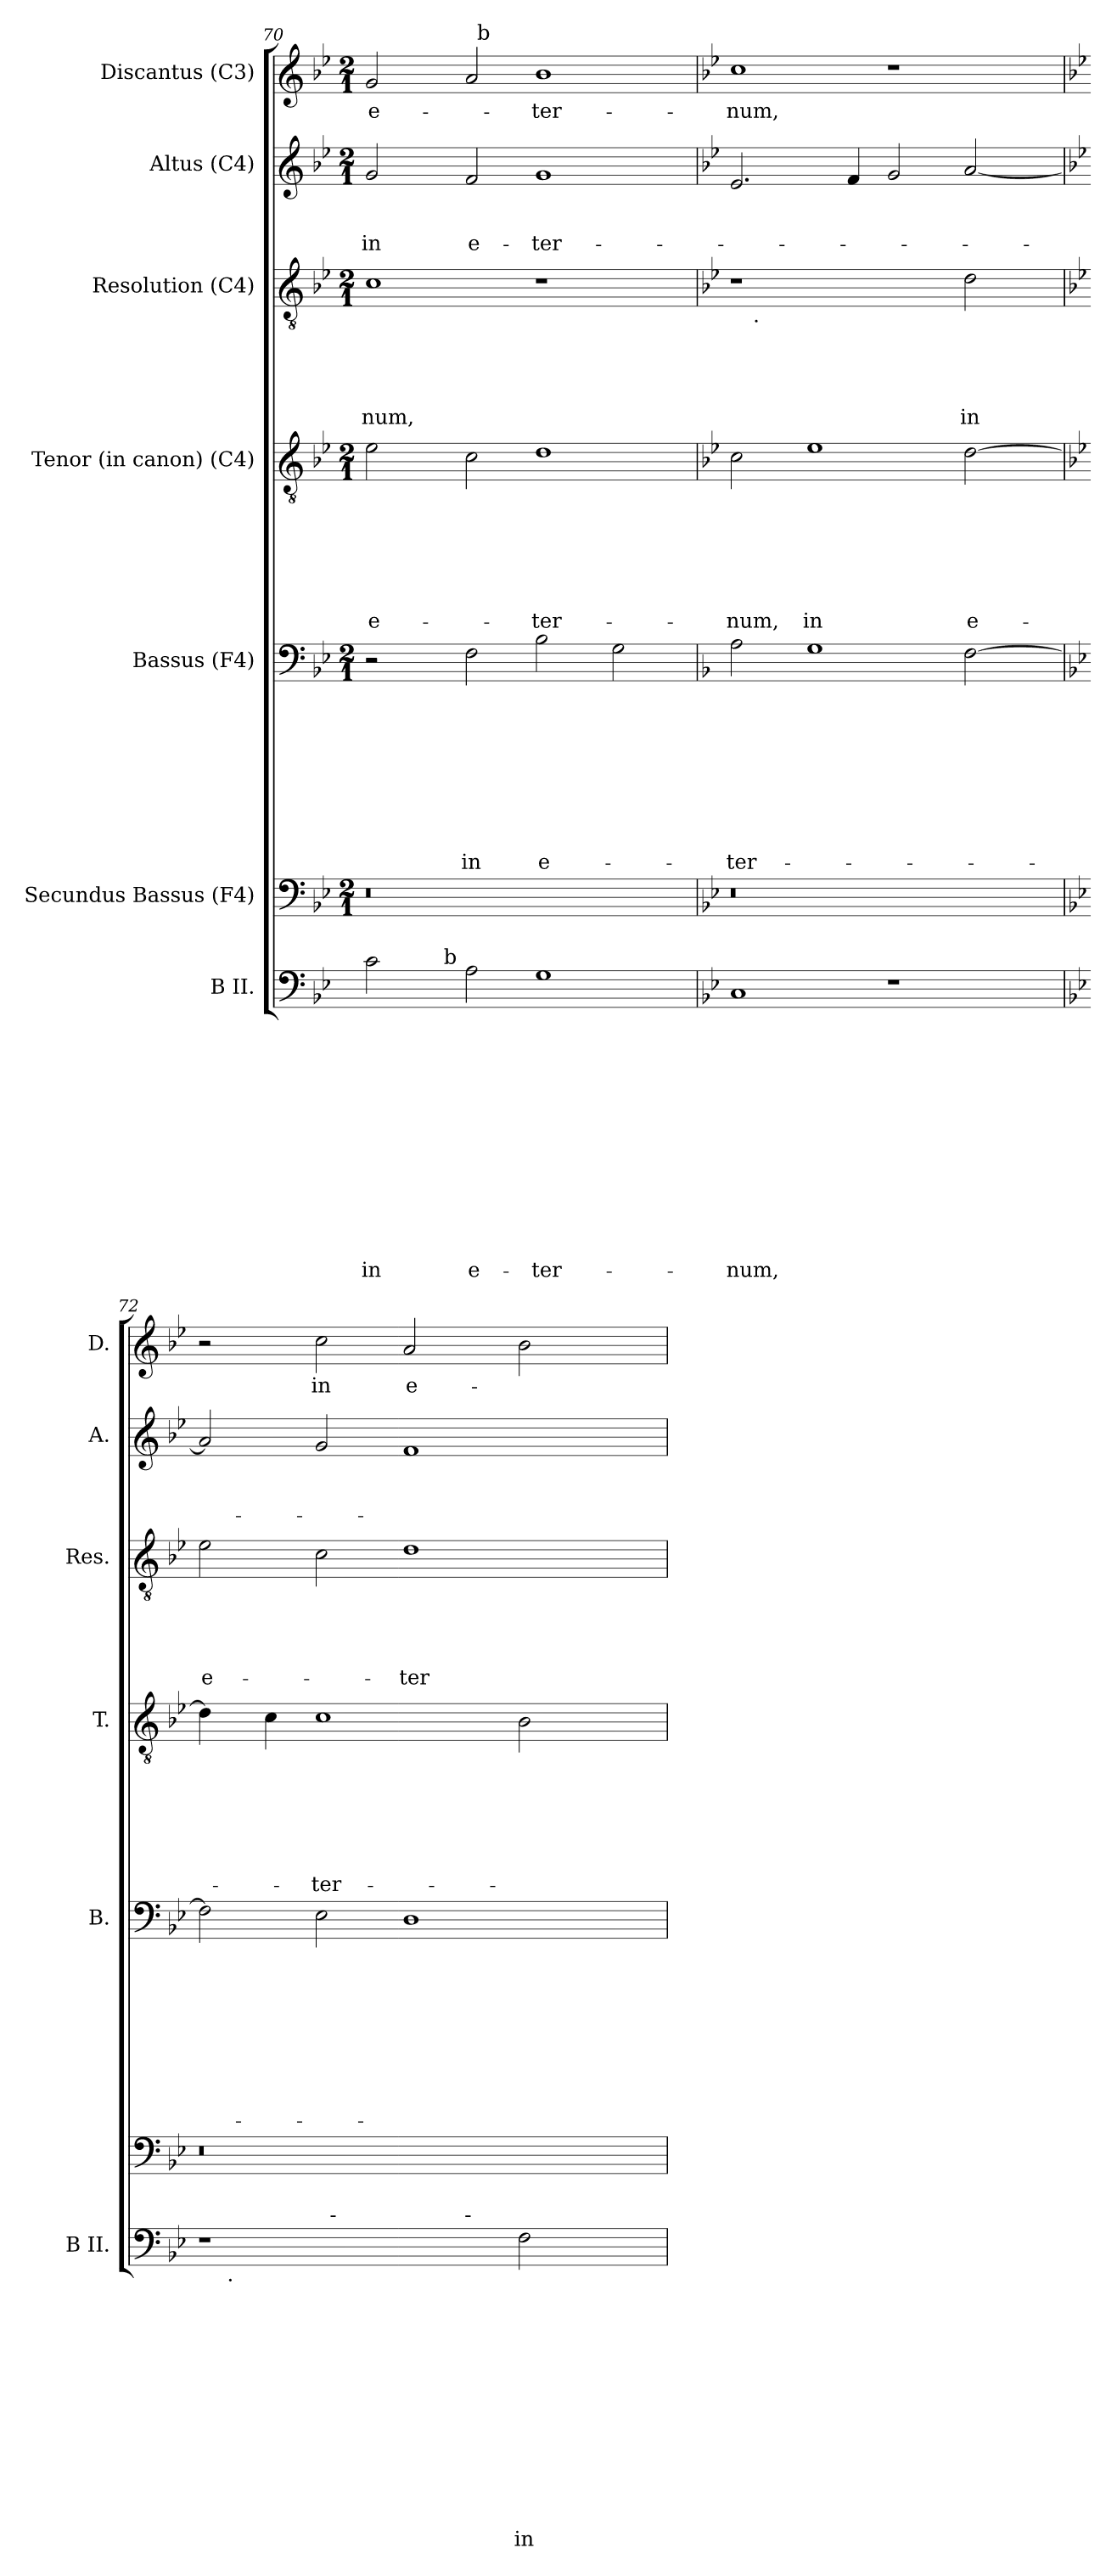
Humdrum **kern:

**kern	**text	**text	**text	**text	**text	**text	**text	**text	**text	**text	**text	**text	**text	**kern	**kern	**text	**text	**text	**text	**text	**text	**text	**text	**text	**kern	**text	**text	**text	**text	**text	**text	**text	**kern	**text	**text	**text	**text	**text	**kern	**text	**text	**text	**kern	**text
*part7	*part7	*part7	*part7	*part7	*part7	*part7	*part7	*part7	*part7	*part7	*part7	*part7	*part7	*part6	*part5	*part5	*part5	*part5	*part5	*part5	*part5	*part5	*part5	*part5	*part4	*part4	*part4	*part4	*part4	*part4	*part4	*part4	*part3	*part3	*part3	*part3	*part3	*part3	*part2	*part2	*part2	*part2	*part1	*part1
*staff7	*staff7	*staff7	*staff7	*staff7	*staff7	*staff7	*staff7	*staff7	*staff7	*staff7	*staff7	*staff7	*staff7	*staff6	*staff5	*staff5	*staff5	*staff5	*staff5	*staff5	*staff5	*staff5	*staff5	*staff5	*staff4	*staff4	*staff4	*staff4	*staff4	*staff4	*staff4	*staff4	*staff3	*staff3	*staff3	*staff3	*staff3	*staff3	*staff2	*staff2	*staff2	*staff2	*staff1	*staff1
*I"B II.	*	*	*	*	*	*	*	*	*	*	*	*	*	*I"Secundus Bassus (F4)	*I"Bassus (F4)	*	*	*	*	*	*	*	*	*	*I"Tenor (in canon) (C4)	*	*	*	*	*	*	*	*I"Resolution (C4)	*	*	*	*	*	*I"Altus (C4)	*	*	*	*I"Discantus (C3)	*
*I'B II.	*	*	*	*	*	*	*	*	*	*	*	*	*	*	*I'B.	*	*	*	*	*	*	*	*	*	*I'T.	*	*	*	*	*	*	*	*I'Res.	*	*	*	*	*	*I'A.	*	*	*	*I'D.	*
*clefF4	*	*	*	*	*	*	*	*	*	*	*	*	*	*clefF4	*clefF4	*	*	*	*	*	*	*	*	*	*clefGv2	*	*	*	*	*	*	*	*clefGv2	*	*	*	*	*	*clefG2	*	*	*	*clefG2	*
*k[b-e-]	*	*	*	*	*	*	*	*	*	*	*	*	*	*k[b-e-]	*k[b-e-]	*	*	*	*	*	*	*	*	*	*k[b-e-]	*	*	*	*	*	*	*	*k[b-e-]	*	*	*	*	*	*k[b-e-]	*	*	*	*k[b-e-]	*
*B-:	*	*	*	*	*	*	*	*	*	*	*	*	*	*B-:	*B-:	*	*	*	*	*	*	*	*	*	*B-:	*	*	*	*	*	*	*	*B-:	*	*	*	*	*	*B-:	*	*	*	*B-:	*
*	*	*	*	*	*	*	*	*	*	*	*	*	*	*M2/1	*M2/1	*	*	*	*	*	*	*	*	*	*M2/1	*	*	*	*	*	*	*	*M2/1	*	*	*	*	*	*M2/1	*	*	*	*M2/1	*
=70	=70	=70	=70	=70	=70	=70	=70	=70	=70	=70	=70	=70	=70	=70	=70	=70	=70	=70	=70	=70	=70	=70	=70	=70	=70	=70	=70	=70	=70	=70	=70	=70	=70	=70	=70	=70	=70	=70	=70	=70	=70	=70	=70	=70
!	!	!	!	!	!	!	!	!	!	!	!	!	!LO:LY:b	!	!	!	!	!	!	!	!	!	!	!	!	!	!	!	!	!	!	!LO:LY:b:rj	!	!	!	!	!	!LO:LY:b	!	!	!	!LO:LY:b	!	!LO:LY:b:rj
*^	*	*	*	*	*	*	*	*	*	*	*	*	*	*	*	*	*	*	*	*	*	*	*	*	*	*	*	*	*	*	*	*	*	*	*	*	*	*	*	*	*	*	*^	*
2c\	4ryy	.	.	.	.	.	.	.	.	.	.	.	.	in	0r	2r	.	.	.	.	.	.	.	.	.	2e-\	.	.	.	.	.	.	e-	1c	.	.	.	.	-num,	2g/	.	.	in	2g/	2ryy	e-
.	8ryy	.	.	.	.	.	.	.	.	.	.	.	.	.	.	.	.	.	.	.	.	.	.	.	.	.	.	.	.	.	.	.	.	.	.	.	.	.	.	.	.	.	.	.	.	.
.	32ryy	.	.	.	.	.	.	.	.	.	.	.	.	.	.	.	.	.	.	.	.	.	.	.	.	.	.	.	.	.	.	.	.	.	.	.	.	.	.	.	.	.	.	.	.	.
!	!LO:TX:a:t=b	!	!	!	!	!	!	!	!	!	!	!	!	!	!	!	!	!	!	!	!	!	!	!	!	!	!	!	!	!	!	!	!	!	!	!	!	!	!	!	!	!	!	!	!	!
.	1ryy	.	.	.	.	.	.	.	.	.	.	.	.	.	.	.	.	.	.	.	.	.	.	.	.	.	.	.	.	.	.	.	.	.	.	.	.	.	.	.	.	.	.	.	.	.
!	!	!	!	!	!	!	!	!	!	!	!	!	!	!LO:LY:b	!	!	!	!	!	!	!	!	!	!	!LO:LY:b	!	!	!	!	!	!	!	!	!	!	!	!	!	!	!	!	!	!LO:LY:b	!	!	!
2A\	.	.	.	.	.	.	.	.	.	.	.	.	.	e-	.	2F\	.	.	.	.	.	.	.	.	in	2c\	.	.	.	.	.	.	.	.	.	.	.	.	.	2f/	.	.	e-	2a/	32ryy	.
!	!	!	!	!	!	!	!	!	!	!	!	!	!	!	!	!	!	!	!	!	!	!	!	!	!	!	!	!	!	!	!	!	!	!	!	!	!	!	!	!	!	!	!	!	!LO:TX:a:t=b	!
.	.	.	.	.	.	.	.	.	.	.	.	.	.	.	.	.	.	.	.	.	.	.	.	.	.	.	.	.	.	.	.	.	.	.	.	.	.	.	.	.	.	.	.	.	1ryy	.
!	!	!	!	!	!	!	!	!	!	!	!	!	!	!LO:LY:b	!	!	!	!	!	!	!	!	!	!	!LO:LY:b:rj	!	!	!	!	!	!	!	!LO:LY:b	!	!	!	!	!	!	!	!	!	!LO:LY:b	!	!	!LO:LY:b
1G	.	.	.	.	.	.	.	.	.	.	.	.	.	-ter-	.	2B-\	.	.	.	.	.	.	.	.	e-	1d	.	.	.	.	.	.	-ter-	1r	.	.	.	.	.	1g	.	.	-ter-	1b-	.	-ter-
.	2ryy	.	.	.	.	.	.	.	.	.	.	.	.	.	.	.	.	.	.	.	.	.	.	.	.	.	.	.	.	.	.	.	.	.	.	.	.	.	.	.	.	.	.	.	.	.
.	.	.	.	.	.	.	.	.	.	.	.	.	.	.	.	2G\	.	.	.	.	.	.	.	.	.	.	.	.	.	.	.	.	.	.	.	.	.	.	.	.	.	.	.	.	.	.
.	.	.	.	.	.	.	.	.	.	.	.	.	.	.	.	.	.	.	.	.	.	.	.	.	.	.	.	.	.	.	.	.	.	.	.	.	.	.	.	.	.	.	.	.	4...ryy	.
.	16.ryy	.	.	.	.	.	.	.	.	.	.	.	.	.	.	.	.	.	.	.	.	.	.	.	.	.	.	.	.	.	.	.	.	.	.	.	.	.	.	.	.	.	.	.	.	.
*v	*v	*	*	*	*	*	*	*	*	*	*	*	*	*	*	*	*	*	*	*	*	*	*	*	*	*	*	*	*	*	*	*	*	*	*	*	*	*	*	*	*	*	*	*v	*v	*
=71	=71	=71	=71	=71	=71	=71	=71	=71	=71	=71	=71	=71	=71	=71	=71	=71	=71	=71	=71	=71	=71	=71	=71	=71	=71	=71	=71	=71	=71	=71	=71	=71	=71	=71	=71	=71	=71	=71	=71	=71	=71	=71	=71	=71
*	*	*	*	*	*	*	*	*	*	*	*	*	*	*	*k[b-]	*	*	*	*	*	*	*	*	*	*	*	*	*	*	*	*	*	*	*	*	*	*	*	*	*	*	*	*	*
*	*	*	*	*	*	*	*	*	*	*	*	*	*	*	*F:	*	*	*	*	*	*	*	*	*	*	*	*	*	*	*	*	*	*	*	*	*	*	*	*	*	*	*	*	*
*^	*	*	*	*	*	*	*	*	*	*	*	*	*	*	*	*	*	*	*	*	*	*	*	*	*	*	*	*	*	*	*	*	*	*	*	*	*	*	*	*	*	*	*^	*
!	!	!	!	!	!	!	!	!	!	!	!	!	!	!LO:LY:b	!	!	!	!	!	!	!	!	!	!	!LO:LY:b	!	!	!	!	!	!	!	!LO:LY:b	!	!	!	!	!	!	!	!	!	!	!	!	!LO:LY:b
*v	*v	*	*	*	*	*	*	*	*	*	*	*	*	*	*	*	*	*	*	*	*	*	*	*	*	*	*	*	*	*	*	*	*	*^	*	*	*	*	*	*	*	*	*	*v	*v	*
1C	.	.	.	.	.	.	.	.	.	.	.	.	-num,	0r	2A\	.	.	.	.	.	.	.	.	-ter-	2c\	.	.	.	.	.	.	-num,	1r	16.ryy	.	.	.	.	.	2.e-/	.	.	.	1cc	-num,
!	!	!	!	!	!	!	!	!	!	!	!	!	!	!	!	!	!	!	!	!	!	!	!	!	!	!	!	!	!	!	!	!	!	!LO:TX:b:t=.	!	!	!	!	!	!	!	!	!	!	!
.	.	.	.	.	.	.	.	.	.	.	.	.	.	.	.	.	.	.	.	.	.	.	.	.	.	.	.	.	.	.	.	.	.	1ryy	.	.	.	.	.	.	.	.	.	.	.
!	!	!	!	!	!	!	!	!	!	!	!	!	!	!	!	!	!	!	!	!	!	!	!	!	!	!	!	!	!	!	!	!LO:LY:b	!	!	!	!	!	!	!	!	!	!	!	!	!
.	.	.	.	.	.	.	.	.	.	.	.	.	.	.	1G	.	.	.	.	.	.	.	.	.	1e-	.	.	.	.	.	.	in	.	.	.	.	.	.	.	.	.	.	.	.	.
.	.	.	.	.	.	.	.	.	.	.	.	.	.	.	.	.	.	.	.	.	.	.	.	.	.	.	.	.	.	.	.	.	.	.	.	.	.	.	.	4f/	.	.	.	.	.
1r	.	.	.	.	.	.	.	.	.	.	.	.	.	.	.	.	.	.	.	.	.	.	.	.	.	.	.	.	.	.	.	.	2ryy	.	.	.	.	.	.	2g/	.	.	.	1r	.
.	.	.	.	.	.	.	.	.	.	.	.	.	.	.	.	.	.	.	.	.	.	.	.	.	.	.	.	.	.	.	.	.	.	2ryy	.	.	.	.	.	.	.	.	.	.	.
!	!	!	!	!	!	!	!	!	!	!	!	!	!	!	!	!	!	!	!	!	!	!	!	!	!	!	!	!	!	!	!	!LO:LY:b:rj	!	!	!	!	!	!	!LO:LY:b	!	!	!	!	!	!
.	.	.	.	.	.	.	.	.	.	.	.	.	.	.	[>2F\	.	.	.	.	.	.	.	.	.	[>2d\	.	.	.	.	.	.	e-	2d\	.	.	.	.	.	in	[>2a/	.	.	.	.	.
.	.	.	.	.	.	.	.	.	.	.	.	.	.	.	.	.	.	.	.	.	.	.	.	.	.	.	.	.	.	.	.	.	.	4ryy	.	.	.	.	.	.	.	.	.	.	.
.	.	.	.	.	.	.	.	.	.	.	.	.	.	.	.	.	.	.	.	.	.	.	.	.	.	.	.	.	.	.	.	.	.	8ryy	.	.	.	.	.	.	.	.	.	.	.
.	.	.	.	.	.	.	.	.	.	.	.	.	.	.	.	.	.	.	.	.	.	.	.	.	.	.	.	.	.	.	.	.	.	32ryy	.	.	.	.	.	.	.	.	.	.	.
*	*	*	*	*	*	*	*	*	*	*	*	*	*	*	*	*	*	*	*	*	*	*	*	*	*	*	*	*	*	*	*	*	*v	*v	*	*	*	*	*	*	*	*	*	*	*
!!LO:PB:g=z
=72	=72	=72	=72	=72	=72	=72	=72	=72	=72	=72	=72	=72	=72	=72	=72	=72	=72	=72	=72	=72	=72	=72	=72	=72	=72	=72	=72	=72	=72	=72	=72	=72	=72	=72	=72	=72	=72	=72	=72	=72	=72	=72	=72	=72
*	*	*	*	*	*	*	*	*	*	*	*	*	*	*	*k[b-e-]	*	*	*	*	*	*	*	*	*	*	*	*	*	*	*	*	*	*	*	*	*	*	*	*	*	*	*	*	*
*	*	*	*	*	*	*	*	*	*	*	*	*	*	*	*B-:	*	*	*	*	*	*	*	*	*	*	*	*	*	*	*	*	*	*	*	*	*	*	*	*	*	*	*	*	*
*	*	*	*	*	*	*	*	*	*	*	*	*	*	*	*	*	*	*	*	*	*	*	*	*	*	*	*	*	*	*	*	*	*^	*	*	*	*	*	*	*	*	*	*	*
!	!	!	!	!	!	!	!	!	!	!	!	!	!	!	!	!	!	!	!	!	!	!	!	!	!	!	!	!	!	!	!	!	!	!	!	!	!	!	!LO:LY:b:rj	!	!	!	!	!	!
*^	*	*	*	*	*	*	*	*	*	*	*	*	*	*	*	*	*	*	*	*	*	*	*	*	*	*	*	*	*	*	*	*	*	*	*	*	*	*	*	*	*	*	*	*	*
*	*^	*	*	*	*	*	*	*	*	*	*	*	*	*	*	*	*	*	*	*	*	*	*	*	*	*	*	*	*	*	*	*	*	*	*	*	*	*	*	*	*	*	*	*	*	*
*	*	*^	*	*	*	*	*	*	*	*	*	*	*	*	*	*	*	*	*	*	*	*	*	*	*	*	*	*	*	*	*	*	*	*	*v	*v	*	*	*	*	*	*	*	*	*	*	*
1r	16.ryy	2ryy	1ryy	.	.	.	.	.	.	.	.	.	.	.	.	.	0r	2F\]	.	.	.	.	.	.	.	.	.	4d\]	.	.	.	.	.	.	.	2e-\	.	.	.	.	e-	2a/]	.	.	.	2r	.
!	!LO:TX:b:t=.	!	!	!	!	!	!	!	!	!	!	!	!	!	!	!	!	!	!	!	!	!	!	!	!	!	!	!	!	!	!	!	!	!	!	!	!	!	!	!	!	!	!	!	!	!	!
.	1ryy	.	.	.	.	.	.	.	.	.	.	.	.	.	.	.	.	.	.	.	.	.	.	.	.	.	.	.	.	.	.	.	.	.	.	.	.	.	.	.	.	.	.	.	.	.	.
.	.	.	.	.	.	.	.	.	.	.	.	.	.	.	.	.	.	.	.	.	.	.	.	.	.	.	.	4c\	.	.	.	.	.	.	.	.	.	.	.	.	.	.	.	.	.	.	.
!	!	!	!	!	!	!	!	!	!	!	!	!	!	!	!	!	!	!	!	!	!	!	!	!	!	!	!	!	!	!	!	!	!	!	!LO:LY:b	!	!	!	!	!	!	!	!	!	!	!	!LO:LY:b
.	.	32ryy	.	.	.	.	.	.	.	.	.	.	.	.	.	.	.	2E-\	.	.	.	.	.	.	.	.	.	1c	.	.	.	.	.	.	-ter-	2c\	.	.	.	.	.	2g/	.	.	.	2cc\	in
!	!	!LO:TX:a:t=-	!	!	!	!	!	!	!	!	!	!	!	!	!	!	!	!	!	!	!	!	!	!	!	!	!	!	!	!	!	!	!	!	!	!	!	!	!	!	!	!	!	!	!	!	!
.	.	1ryy	.	.	.	.	.	.	.	.	.	.	.	.	.	.	.	.	.	.	.	.	.	.	.	.	.	.	.	.	.	.	.	.	.	.	.	.	.	.	.	.	.	.	.	.	.
!	!	!	!	!	!	!	!	!	!	!	!	!	!	!	!	!	!	!	!	!	!	!	!	!	!	!	!	!	!	!	!	!	!	!	!	!	!	!	!	!	!LO:LY:b	!	!	!	!	!	!LO:LY:b:rj
2ryy	.	.	8..ryy	.	.	.	.	.	.	.	.	.	.	.	.	.	.	1D	.	.	.	.	.	.	.	.	.	.	.	.	.	.	.	.	.	1d	.	.	.	.	-ter-	1f	.	.	.	2a/	e-
.	2ryy	.	.	.	.	.	.	.	.	.	.	.	.	.	.	.	.	.	.	.	.	.	.	.	.	.	.	.	.	.	.	.	.	.	.	.	.	.	.	.	.	.	.	.	.	.	.
!	!	!	!LO:TX:a:t=-	!	!	!	!	!	!	!	!	!	!	!	!	!	!	!	!	!	!	!	!	!	!	!	!	!	!	!	!	!	!	!	!	!	!	!	!	!	!	!	!	!	!	!	!
.	.	.	2ryy	.	.	.	.	.	.	.	.	.	.	.	.	.	.	.	.	.	.	.	.	.	.	.	.	.	.	.	.	.	.	.	.	.	.	.	.	.	.	.	.	.	.	.	.
!	!	!	!	!	!	!	!	!	!	!	!	!	!	!	!	!LO:LY:b	!	!	!	!	!	!	!	!	!	!	!	!	!	!	!	!	!	!	!	!	!	!	!	!	!	!	!	!	!	!	!
2F\	.	.	.	.	.	.	.	.	.	.	.	.	.	.	.	in	.	.	.	.	.	.	.	.	.	.	.	2B-\	.	.	.	.	.	.	.	.	.	.	.	.	.	.	.	.	.	2b-\	.
.	.	4...ryy	.	.	.	.	.	.	.	.	.	.	.	.	.	.	.	.	.	.	.	.	.	.	.	.	.	.	.	.	.	.	.	.	.	.	.	.	.	.	.	.	.	.	.	.	.
.	4ryy	.	.	.	.	.	.	.	.	.	.	.	.	.	.	.	.	.	.	.	.	.	.	.	.	.	.	.	.	.	.	.	.	.	.	.	.	.	.	.	.	.	.	.	.	.	.
.	.	.	4ryy	.	.	.	.	.	.	.	.	.	.	.	.	.	.	.	.	.	.	.	.	.	.	.	.	.	.	.	.	.	.	.	.	.	.	.	.	.	.	.	.	.	.	.	.
.	8ryy	.	.	.	.	.	.	.	.	.	.	.	.	.	.	.	.	.	.	.	.	.	.	.	.	.	.	.	.	.	.	.	.	.	.	.	.	.	.	.	.	.	.	.	.	.	.
.	32ryy	.	32ryy	.	.	.	.	.	.	.	.	.	.	.	.	.	.	.	.	.	.	.	.	.	.	.	.	.	.	.	.	.	.	.	.	.	.	.	.	.	.	.	.	.	.	.	.
*v	*v	*v	*v	*	*	*	*	*	*	*	*	*	*	*	*	*	*	*	*	*	*	*	*	*	*	*	*	*	*	*	*	*	*	*	*	*	*	*	*	*	*	*	*	*	*	*	*
=	=	=	=	=	=	=	=	=	=	=	=	=	=	=	=	=	=	=	=	=	=	=	=	=	=	=	=	=	=	=	=	=	=	=	=	=	=	=	=	=	=	=	=	=
*-	*-	*-	*-	*-	*-	*-	*-	*-	*-	*-	*-	*-	*-	*-	*-	*-	*-	*-	*-	*-	*-	*-	*-	*-	*-	*-	*-	*-	*-	*-	*-	*-	*-	*-	*-	*-	*-	*-	*-	*-	*-	*-	*-	*-
